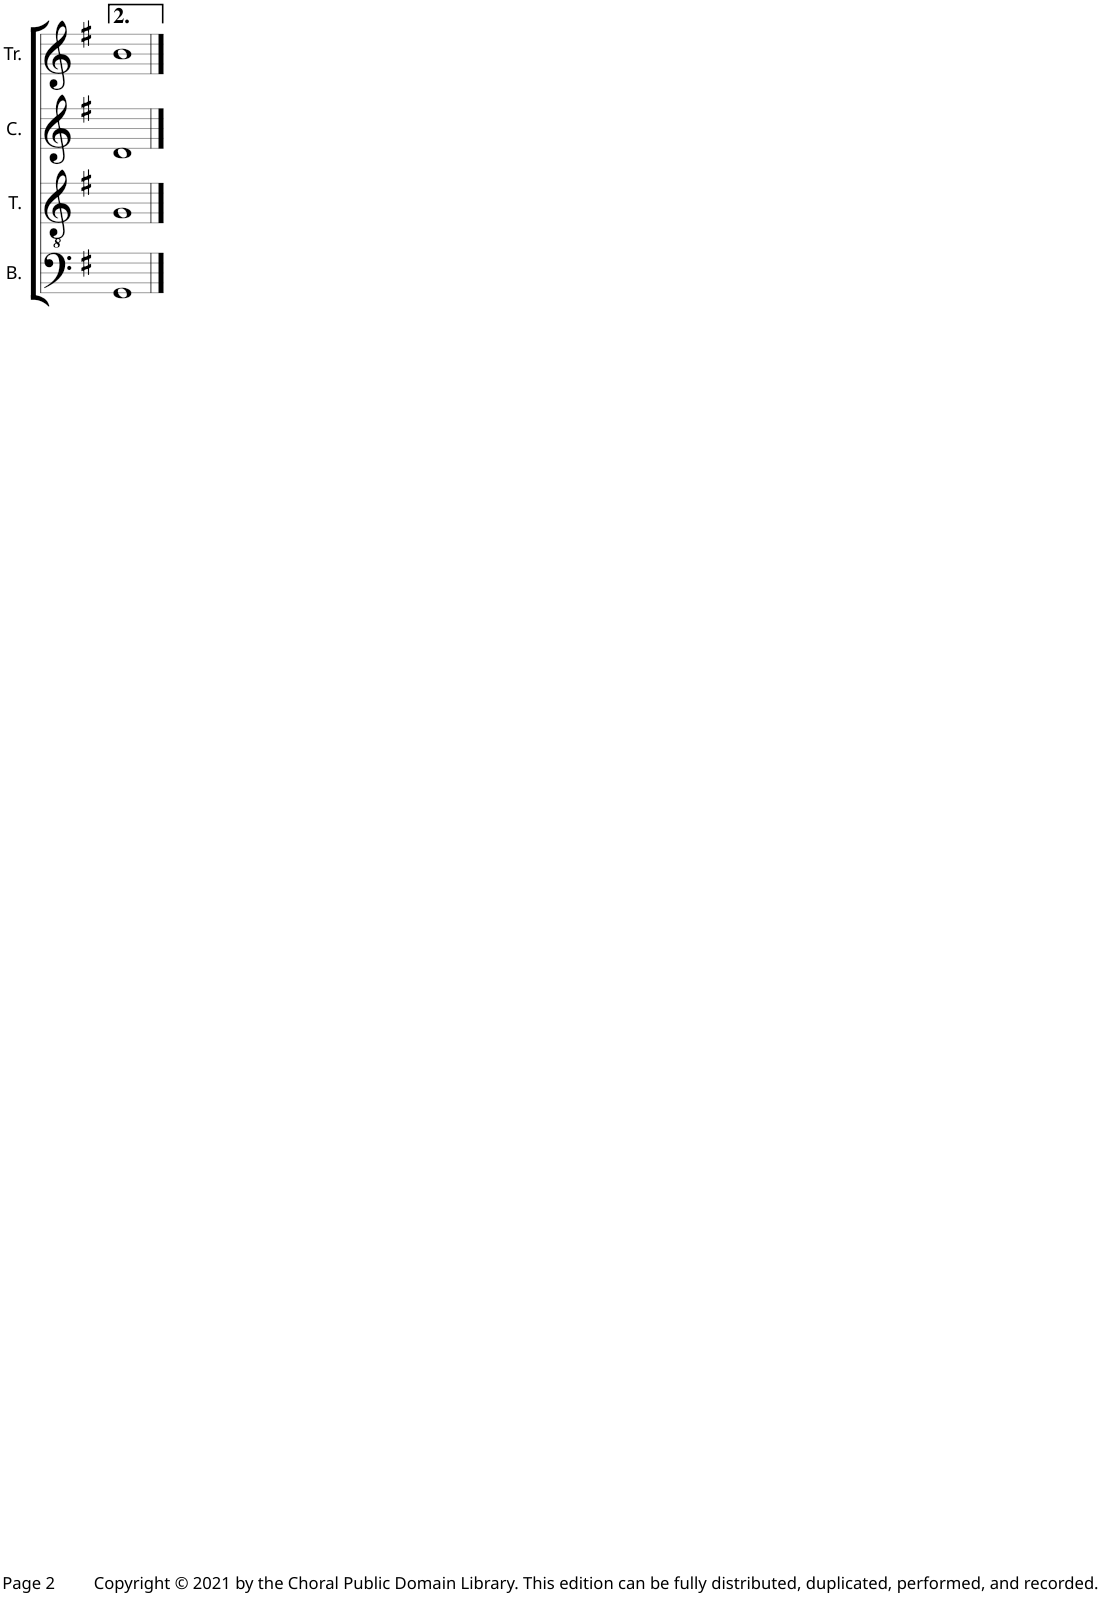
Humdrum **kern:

**kern	**kern	**kern	**kern
*part4	*part3	*part2	*part1
*staff4	*staff3	*staff2	*staff1
*I"B.	*I"T.	*I"C.	*I"Tr.
*I'B.	*I'T.	*I'C.	*I'Tr.
!!LO:PB:g=z
*clefF4	*clefGv2	*clefG2	*clefG2
*k[f#]	*k[f#]	*k[f#]	*k[f#]
*M2/2	*M2/2	*M2/2	*M2/2
*met(c|)	*met(c|)	*met(c|)	*met(c|)
=31	=31	=31	=31
1GG	1G	1d	1b
==	==	==	==
*-	*-	*-	*-
